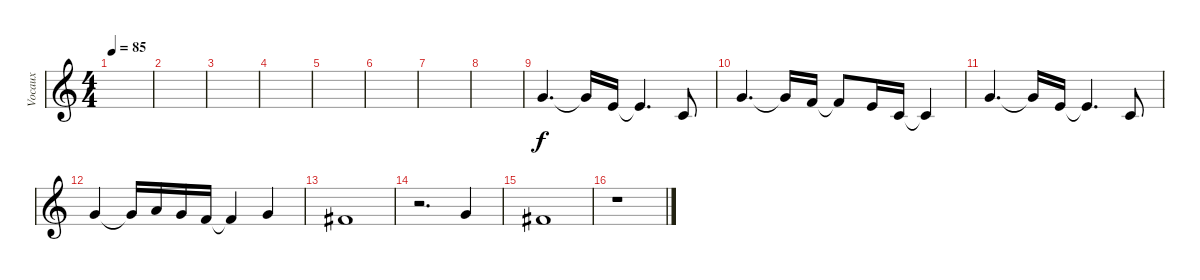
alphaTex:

\track ("Vocaux" "Vocaux") {instrument oboe}
\staff {score}
\tuning (E4 C4 G3 C3 G2 C2) {hide}
\ts (4 4)
\tempo 85
\clef g2
\ks c
|
|
|
|
|
|
|
|
3.1.4{d volume 16} 3.1{t}.16 0.1.16 0.1{t}.4{d} 0.2.8 |
3.1.4{d} 3.1{t}.16 1.1.16 1.1{t}.8 0.1.16 0.2.16 0.2{t}.4 |
3.1.4{d} 3.1{t}.16 0.1.16 0.1{t}.4{d} 0.2.8 |
3.1.4 3.1{t}.16 5.1.16 3.1.16 5.2.16 5.2{t}.4 3.1.4 |
2.1.1{volume 14} |
r.2{d} 3.1.4 |
2.1.1 |
r.1
